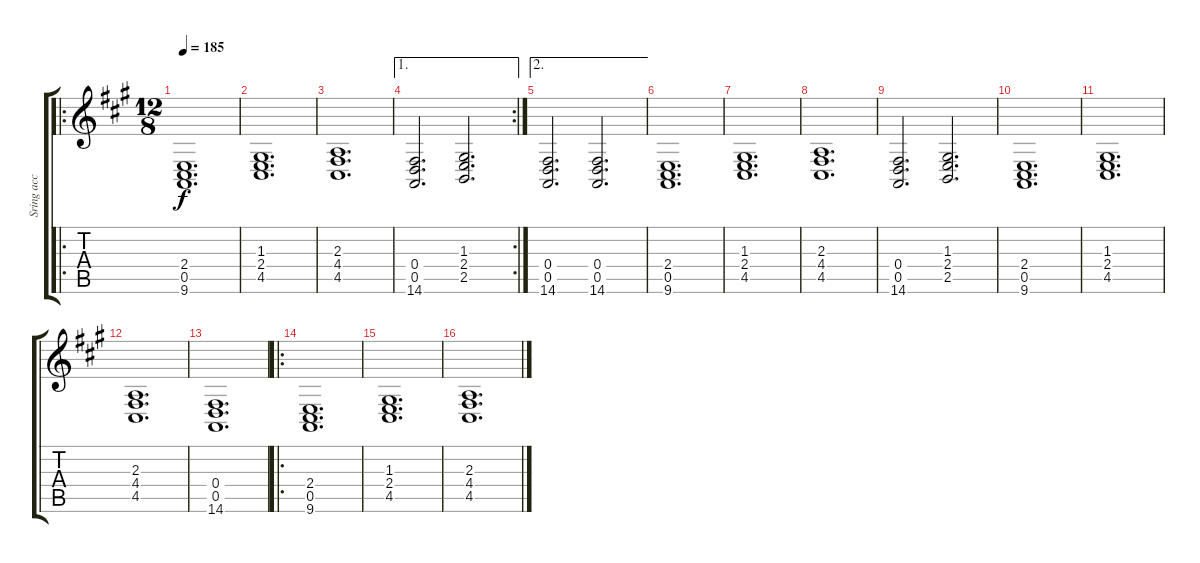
\track ("Sring acc" "Sring acc") {instrument synthbrass2}
\staff {score tabs}
\tuning (E4 B3 G3 D3 A2 E2) {hide}
\ro
\ts (12 8)
\tempo 185
\clef g2
\ks a
(2.4 0.5 9.6).1{d dy f} |
(1.3 2.4 4.5).1{d} |
(2.3 4.4 4.5).1{d} |
\ae 1
\rc 2
(0.4 0.5 14.6).2{d} (1.3 2.4 2.5).2{d} |
\ae 2
(0.4 0.5 14.6).2{d} (0.4 0.5 14.6).2{d} |
(2.4 0.5 9.6).1{d} |
(1.3 2.4 4.5).1{d} |
(2.3 4.4 4.5).1{d} |
(0.4 0.5 14.6).2{d} (1.3 2.4 2.5).2{d} |
(2.4 0.5 9.6).1{d} |
(1.3 2.4 4.5).1{d} |
(2.3 4.4 4.5).1{d} |
(0.4 0.5 14.6).1{d} |
\ro
(2.4 0.5 9.6).1{d} |
(1.3 2.4 4.5).1{d} |
(2.3 4.4 4.5).1{d}
